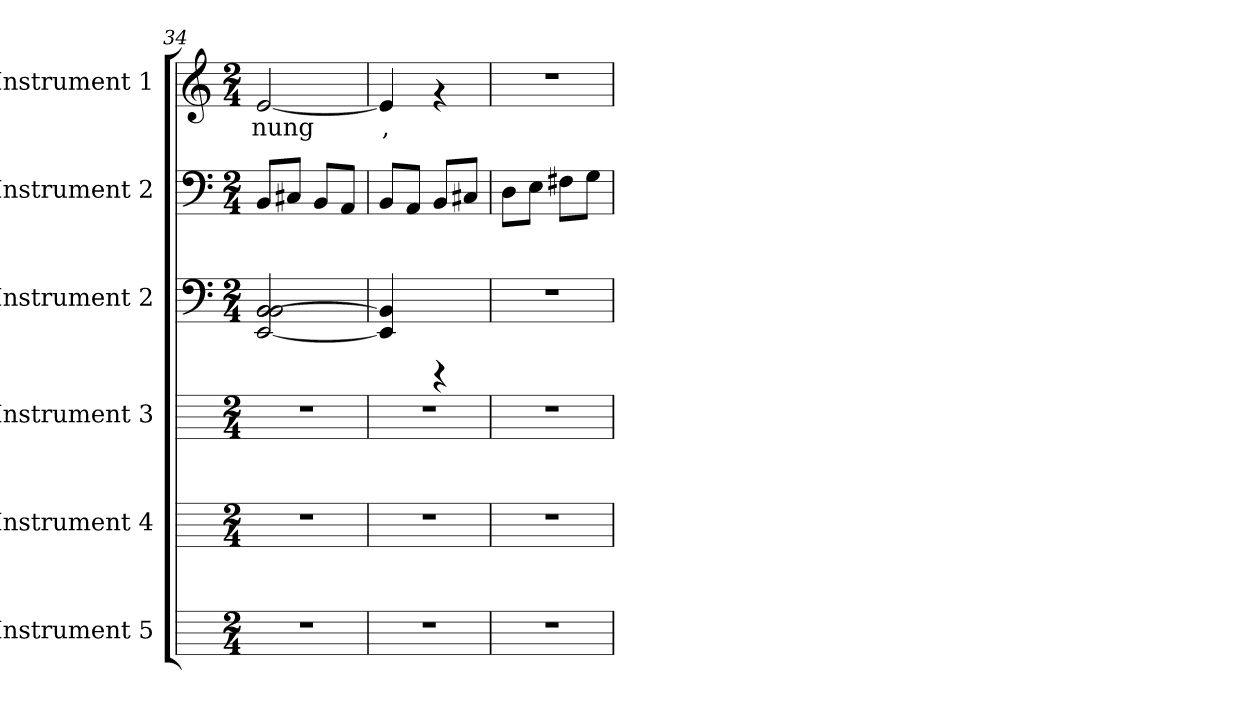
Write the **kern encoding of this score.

**kern	**kern	**kern	**kern	**kern	**kern	**text
*part6	*part5	*part4	*part3	*part2	*part1	*part1
*staff6	*staff5	*staff4	*staff3	*staff2	*staff1	*staff1
*I"Instrument 5	*I"Instrument 4	*I"Instrument 3	*I"Instrument 2	*I"Instrument 2	*I"Instrument 1	*
!!LO:LB:g=z
*	*	*	*clefF4	*clefF4	*clefG2	*
*k[]	*k[]	*k[]	*k[]	*k[]	*k[]	*
*C:	*C:	*C:	*C:	*C:	*C:	*
*M2/4	*M2/4	*M2/4	*M2/4	*M2/4	*M2/4	*
=34	=34	=34	=34	=34	=34	=34
!	!	!	!	!	!	!LO:LY:b:cj
2r	2r	2r	2BB/ 2BB/ [<2EE/ [>2BB/	8BB/L	[<2e/	-nung
.	.	.	.	8C#X/J	.	.
.	.	.	.	8BB/L	.	.
.	.	.	.	8AA/J	.	.
=35	=35	=35	=35	=35	=35	=35
!	!	!	!	!	!	!LO:LY:b:cj
2r	2r	2r	4BB/] 4EE/]	8BB/L	4e/]	,
.	.	.	.	8AA/J	.	.
.	.	.	4rCCC	8BB/L	4rf	.
.	.	.	.	8C#X/J	.	.
=36	=36	=36	=36	=36	=36	=36
2r	2r	2r	2r	8D\L	2r	.
.	.	.	.	8E\J	.	.
.	.	.	.	8F#X\L	.	.
.	.	.	.	8G\J	.	.
=	=	=	=	=	=	=
*-	*-	*-	*-	*-	*-	*-
